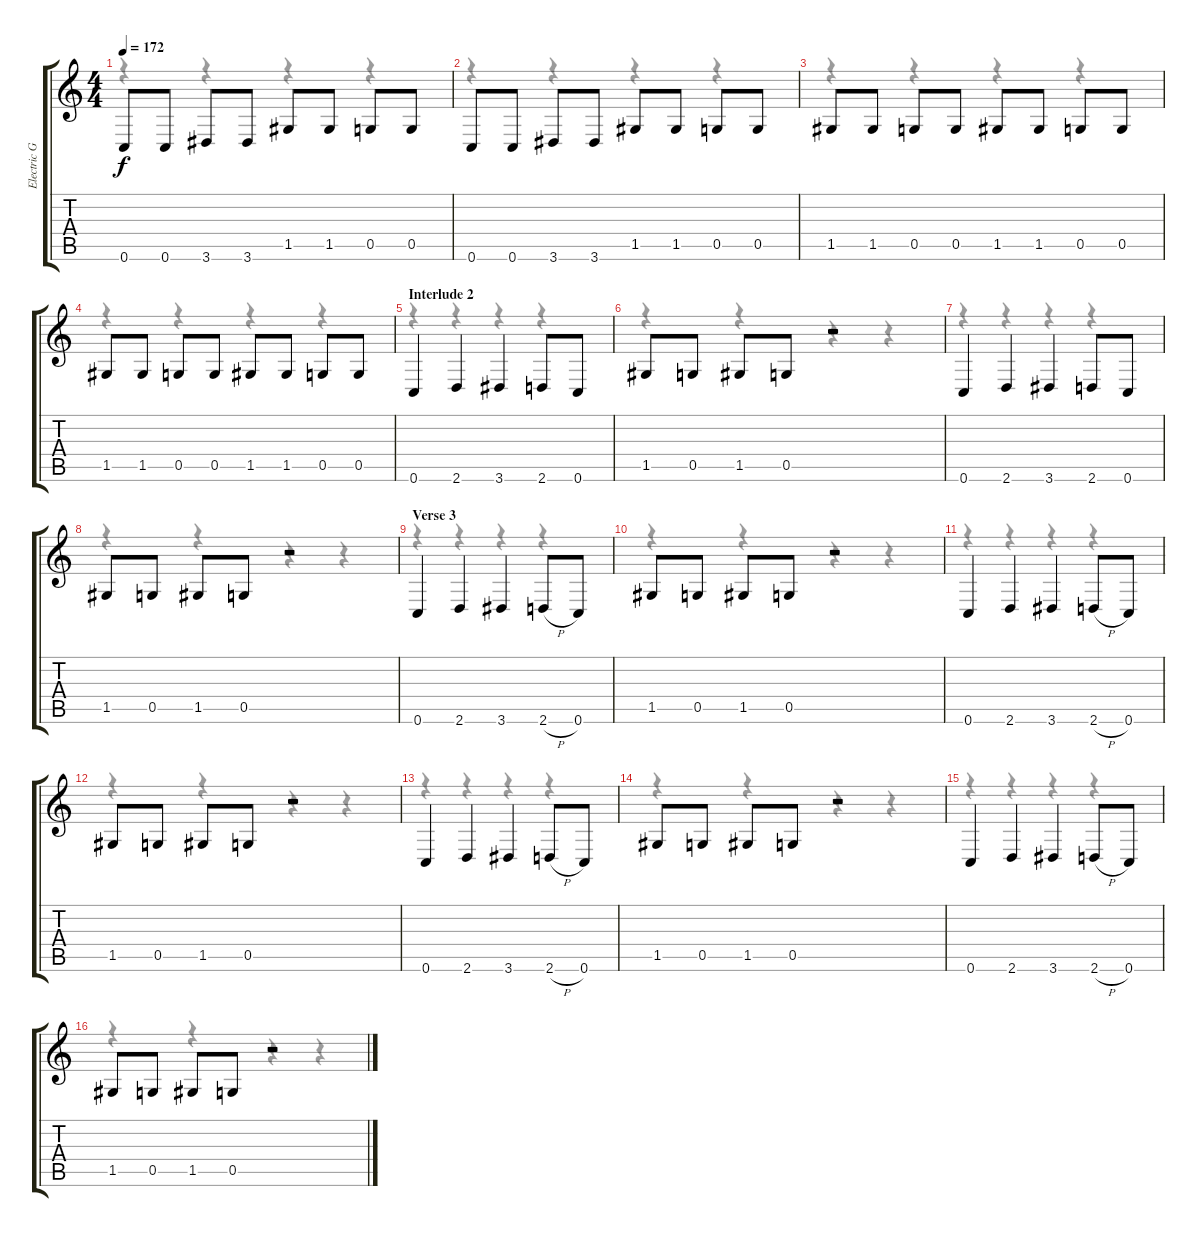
\track ("Electric Guitar I" "Electric G") {instrument electricguitarclean}
\staff {score tabs}
\tuning (D4 A3 F3 C3 G2 C2) {hide}
\voice
\ts (4 4)
\tempo 172
\clef g2
\ks c
0.6.8{dy f} 0.6.8 3.6.8 3.6.8 1.5.8 1.5.8 0.5.8 0.5.8 |
0.6.8 0.6.8 3.6.8 3.6.8 1.5.8 1.5.8 0.5.8 0.5.8 |
1.5.8 1.5.8 0.5.8 0.5.8 1.5.8 1.5.8 0.5.8 0.5.8 |
1.5.8 1.5.8 0.5.8 0.5.8 1.5.8 1.5.8 0.5.8 0.5.8 |
\section ("" "Interlude 2")
0.6.4 2.6.4 3.6.4 2.6.8 0.6.8 |
1.5.8 0.5.8 1.5.8 0.5.8 r.2 |
0.6.4 2.6.4 3.6.4 2.6.8 0.6.8 |
1.5.8 0.5.8 1.5.8 0.5.8 r.2 |
\section ("" "Verse 3")
0.6.4 2.6.4 3.6.4 2.6{h}.8 0.6.8 |
1.5.8 0.5.8 1.5.8 0.5.8 r.2 |
0.6.4 2.6.4 3.6.4 2.6{h}.8 0.6.8 |
1.5.8 0.5.8 1.5.8 0.5.8 r.2 |
0.6.4 2.6.4 3.6.4 2.6{h}.8 0.6.8 |
1.5.8 0.5.8 1.5.8 0.5.8 r.2 |
0.6.4 2.6.4 3.6.4 2.6{h}.8 0.6.8 |
1.5.8 0.5.8 1.5.8 0.5.8 r.2
\voice
\clef g2
\ottava regular
\simile none
\ks c
r.4{dy f} r.4 r.4 r.4 |
r.4 r.4 r.4 r.4 |
r.4 r.4 r.4 r.4 |
r.4 r.4 r.4 r.4 |
r.4 r.4 r.4 r.4 |
r.4 r.4 r.4 r.4 |
r.4 r.4 r.4 r.4 |
r.4 r.4 r.4 r.4 |
r.4 r.4 r.4 r.4 |
r.4 r.4 r.4 r.4 |
r.4 r.4 r.4 r.4 |
r.4 r.4 r.4 r.4 |
r.4 r.4 r.4 r.4 |
r.4 r.4 r.4 r.4 |
r.4 r.4 r.4 r.4 |
r.4 r.4 r.4 r.4
